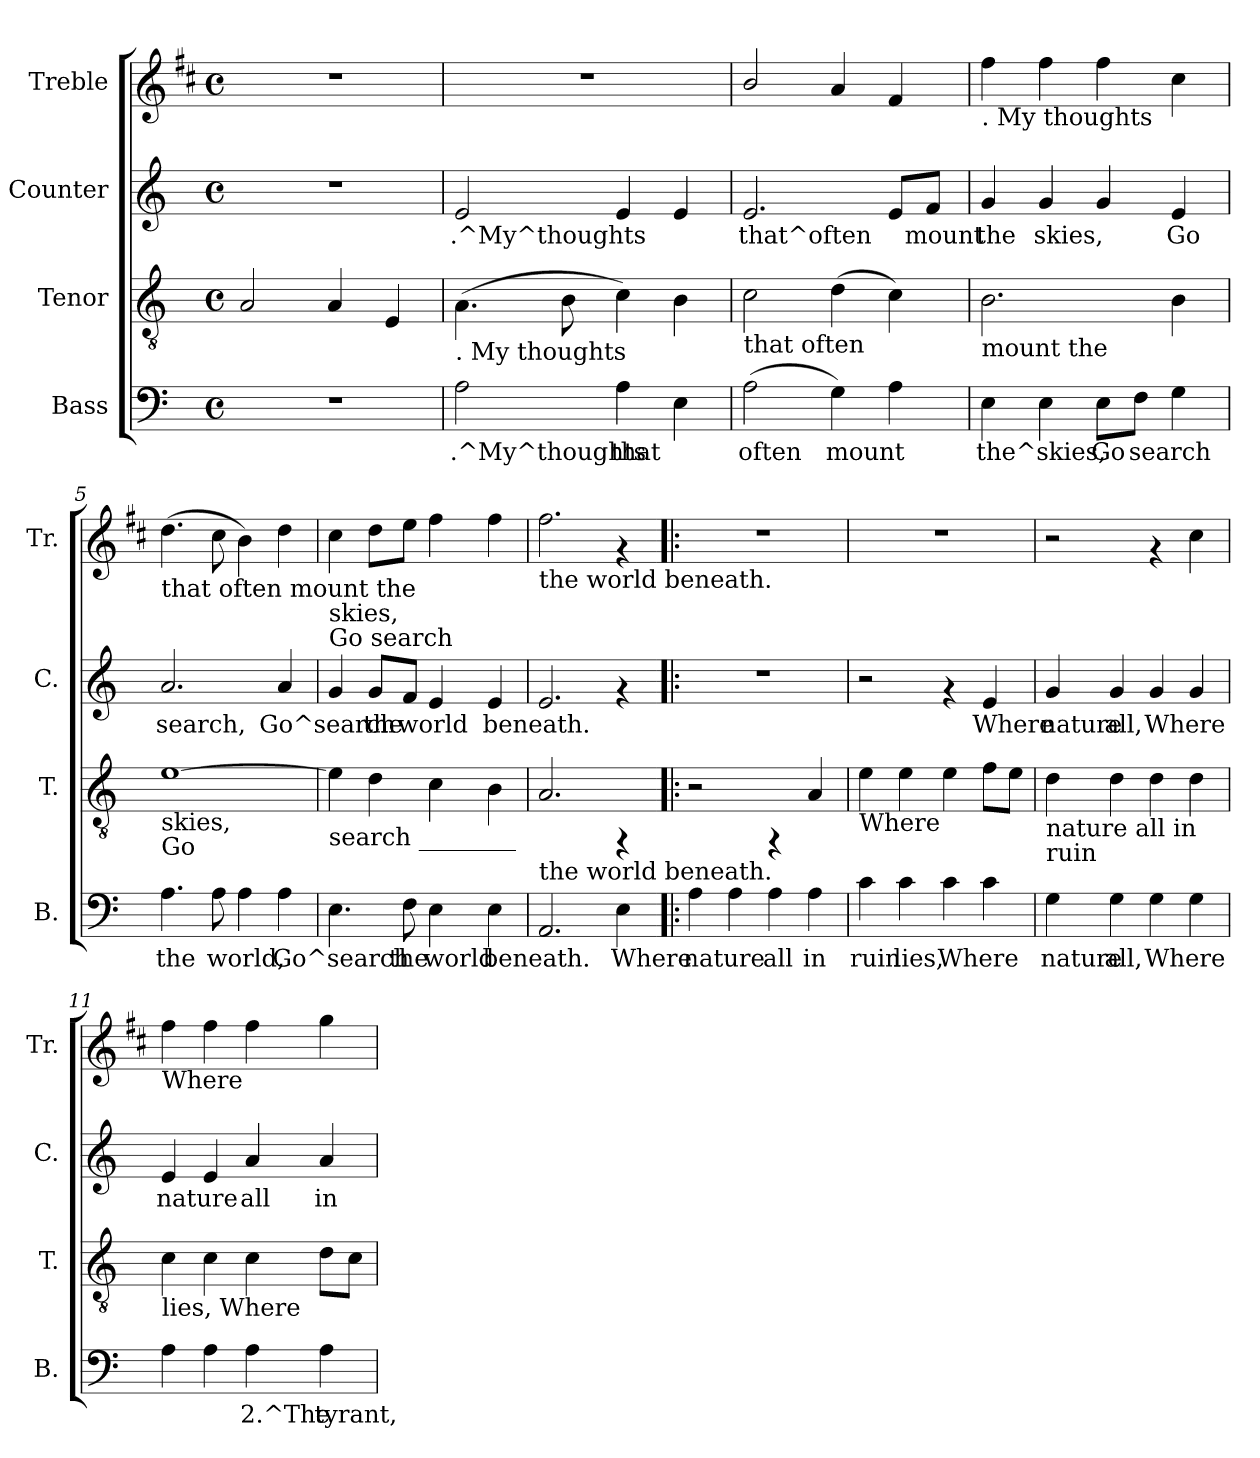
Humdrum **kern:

**kern	**text	**kern	**kern	**text	**kern
*part4	*part4	*part3	*part2	*part2	*part1
*staff4	*staff4	*staff3	*staff2	*staff2	*staff1
*I"Bass	*	*I"Tenor	*I"Counter	*	*I"Treble
*I'B.	*	*I'T.	*I'C.	*	*I'Tr.
!!LO:PB:g=z
*stria5	*	*stria5	*stria5	*	*stria5
*clefF4	*	*clefGv2	*clefG2	*	*clefG2
*	*	*	*	*	*ITrd1c2
*k[]	*	*k[]	*k[]	*	*k[]
*C:	*	*C:	*C:	*	*C:
*M4/4	*	*M4/4	*M4/4	*	*M4/4
*met(c)	*	*met(c)	*met(c)	*	*met(c)
=1	=1	=1	=1	=1	=1
1r	.	2A</	1r	.	1r
.	.	4A/	.	.	.
.	.	4E>/	.	.	.
=2	=2	=2	=2	=2	=2
!	!	!LO:TX:b:t=. My thoughts	!	!	!
!	!LO:LY:b:rj	!	!	!LO:LY:b:rj	!
2A\	.^My^thoughts	(>4.A\	2e/	.^My^thoughts	1r
.	.	8B\	.	.	.
!	!LO:LY:b:rj	!	!	!LO:LY:b:rj	!
4A\	that	4c\)	4e/	.	.
!	!LO:LY:b:rj	!	!	!LO:LY:b:rj	!
4E\	.	4B\	4e>/	.	.
=3	=3	=3	=3	=3	=3
!	!	!LO:TX:b:t=that often	!	!	!
!	!LO:LY:b:rj	!	!	!LO:LY:b:rj	!
(>2A\	often	2c\	2.e/	that^often	2a/
!	!LO:LY:b:rj	!	!	!	!
4G\)	mount	(>4d\	.	.	4g/
!	!LO:LY:b:rj	!	!	!LO:LY:b:rj	!
4A\	.	4c\)	8e/L	.	4e/
!	!	!	!	!LO:LY:b:rj	!
.	.	.	8f/J	mount	.
=4	=4	=4	=4	=4	=4
!	!	!	!	!	!LO:TX:b:t=. My thoughts
!	!	!LO:TX:b:t=mount the	!	!	!
!	!LO:LY:b:rj	!	!	!LO:LY:b:rj	!
4E\	the^skies,	2.B\	4g/	the	4ee\
!	!LO:LY:b:rj	!	!	!LO:LY:b:rj	!
4E\	.	.	4g/	skies,	4ee\
!	!LO:LY:b:rj	!	!	!LO:LY:b:rj	!
8E\L	Go	.	4g/	.	4ee\
!	!LO:LY:b:rj	!	!	!	!
8F\J	search	.	.	.	.
!	!LO:LY:b:rj	!	!	!LO:LY:b:rj	!
4G\	.	4B\	4e/	Go	4b\
=5	=5	=5	=5	=5	=5
!	!	!	!	!	!LO:TX:b:t=that often mount the
!	!	!LO:TX:b:t=skies,	!	!	!
!	!	!LO:TX:b:t=Go	!	!	!
!	!LO:LY:b:rj	!	!	!LO:LY:b:rj	!
4.A\	the	[>1e	2.a/	search,	(>4.cc>\
!	!LO:LY:b:rj	!	!	!	!
8A\	world,	.	.	.	8b\
!	!LO:LY:b:rj	!	!	!	!
4A\	.	.	.	.	4a\)
!	!LO:LY:b:rj	!	!	!LO:LY:b:rj	!
4A\	Go^search	.	4a/	Go^search	4cc\
=6	=6	=6	=6	=6	=6
!	!	!	!	!	!LO:TX:b:t=skies,
!	!	!	!	!	!LO:TX:b:t=Go search
!	!	!LO:TX:b:t=search ________	!	!	!
!	!LO:LY:b:rj	!	!	!LO:LY:b:rj	!
4.E\	.	4e\]	4g/	.	4b\
!	!	!	!	!LO:LY:b:rj	!
.	.	4d\	8g/L	the	8cc\L
!	!LO:LY:b:rj	!	!	!LO:LY:b:rj	!
8F\	the	.	8f/J	world	8dd\J
!	!LO:LY:b:rj	!	!	!LO:LY:b:rj	!
4E\	world	4c\	4e/	.	4ee\
!	!LO:LY:b:rj	!	!	!LO:LY:b:rj	!
4E\	beneath.	4B\	4e/	beneath.	4ee\
=7	=7	=7	=7	=7	=7
!	!	!	!	!	!LO:TX:b:t=the world beneath.
!	!	!LO:TX:b:t=the world beneath.	!	!	!
!	!LO:LY:b:rj	!	!	!LO:LY:b:rj	!
2.AA/	.	2.A/	2.e/	.	2.ee\
!	!LO:LY:b:rj	!	!	!	!
4E\	Where	4rFF	4rf	.	4rf
=8!|:	=8!|:	=8!|:	=8!|:	=8!|:	=8!|:
!	!LO:LY:b:rj	!	!	!	!
4A\	nature	2r	1r	.	1r
!	!LO:LY:b:rj	!	!	!	!
4A\	.	.	.	.	.
!	!LO:LY:b:rj	!	!	!	!
4A\	all	4rFF	.	.	.
!	!LO:LY:b:rj	!	!	!	!
4A\	in	4A/	.	.	.
=9	=9	=9	=9	=9	=9
!	!	!LO:TX:b:t=Where	!	!	!
!	!LO:LY:b:rj	!	!	!	!
4c\	ruin	4e\	2r	.	1r
!	!LO:LY:b:rj	!	!	!	!
4c\	lies,	4e\	.	.	.
!	!LO:LY:b:rj	!	!	!	!
4c\	Where	4e\	4rf	.	.
!	!LO:LY:b:rj	!	!	!LO:LY:b:rj	!
4c\	.	8f\L	4e/	Where	.
.	.	8e\J	.	.	.
=10	=10	=10	=10	=10	=10
!	!	!LO:TX:b:t=nature all in	!	!	!
!	!	!LO:TX:b:t=ruin	!	!	!
!	!LO:LY:b:rj	!	!	!LO:LY:b:rj	!
4G\	nature	4d\	4g/	nature	2r
!	!LO:LY:b:rj	!	!	!LO:LY:b:rj	!
4G\	all,	4d\	4g/	all,	.
!	!LO:LY:b:rj	!	!	!LO:LY:b:rj	!
4G\	Where	4d\	4g/	Where	4rf
!	!LO:LY:b:rj	!	!	!LO:LY:b:rj	!
4G\	.	4d\	4g/	.	4b\
!!LO:LB:g=z
=11	=11	=11	=11	=11	=11
!	!	!	!	!	!LO:TX:b:t=Where
!	!	!LO:TX:b:t=lies, Where	!	!	!
!	!LO:LY:b:rj	!	!	!LO:LY:b:rj	!
4A\	.	4c\	4e/	nature	4ee\
!	!LO:LY:b:rj	!	!	!LO:LY:b:rj	!
4A\	.	4c\	4e/	.	4ee\
!	!LO:LY:b:rj	!	!	!LO:LY:b:rj	!
4A\	2.^The	4c\	4a/	all	4ee\
!	!LO:LY:b:rj	!	!	!LO:LY:b:rj	!
4A\	tyrant,	8d\L	4a/	in	4ff>\
.	.	8c\J	.	.	.
=	=	=	=	=	=
*-	*-	*-	*-	*-	*-
